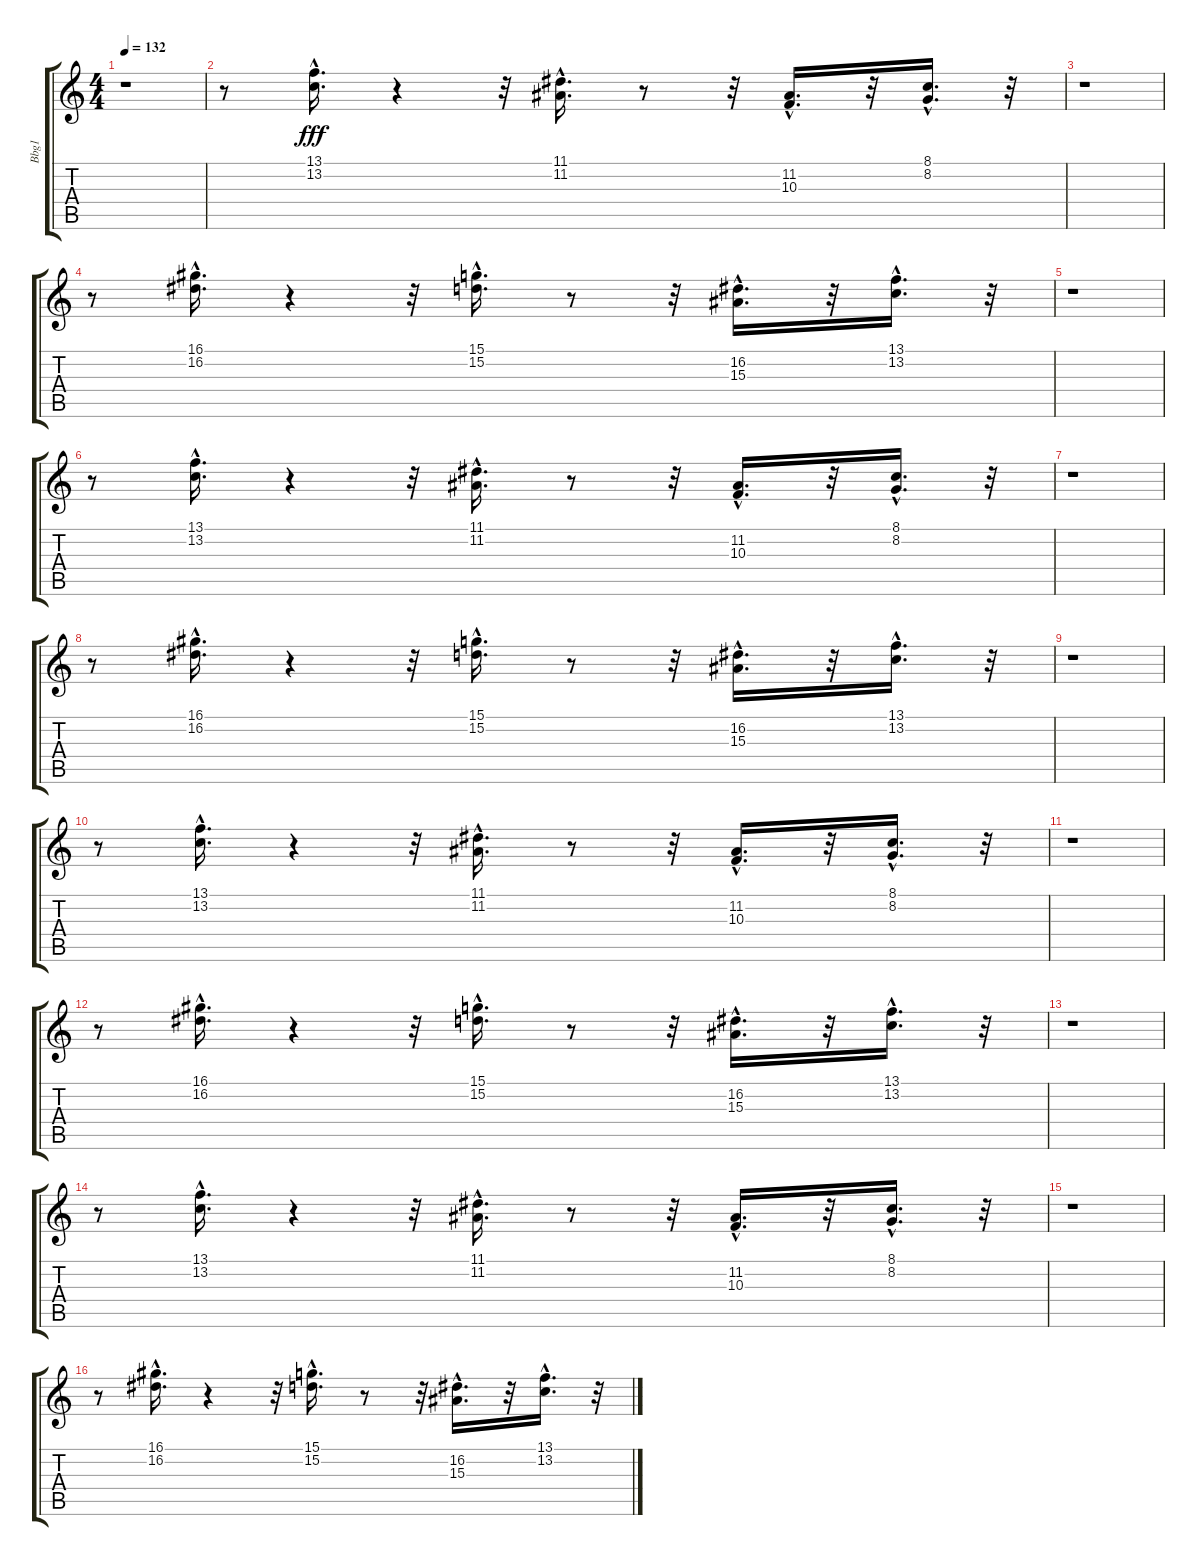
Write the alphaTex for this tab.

\track ("Bbg1" "Bbg1") {instrument musicbox}
\staff {score tabs}
\tuning (E4 B3 G3 D3 A2 E2) {hide}
\ts (4 4)
\tempo 132
\clef g2
\ks c
r.1{dy fff instrument musicbox} |
r.8 (13.1{hac} 13.2{hac}).16{d} r.4 r.32 (11.1{hac} 11.2{hac}).16{d} r.8 r.32 (11.2{hac} 10.3{hac}).16{d} r.32 (8.1{hac} 8.2{hac}).16{d} r.32 |
r.1 |
r.8 (16.1{hac} 16.2{hac}).16{d} r.4 r.32 (15.1{hac} 15.2{hac}).16{d} r.8 r.32 (16.2{hac} 15.3{hac}).16{d} r.32 (13.1{hac} 13.2{hac}).16{d} r.32 |
r.1 |
r.8 (13.1{hac} 13.2{hac}).16{d} r.4 r.32 (11.1{hac} 11.2{hac}).16{d} r.8 r.32 (11.2{hac} 10.3{hac}).16{d} r.32 (8.1{hac} 8.2{hac}).16{d} r.32 |
r.1 |
r.8 (16.1{hac} 16.2{hac}).16{d} r.4 r.32 (15.1{hac} 15.2{hac}).16{d} r.8 r.32 (16.2{hac} 15.3{hac}).16{d} r.32 (13.1{hac} 13.2{hac}).16{d} r.32 |
r.1 |
r.8 (13.1{hac} 13.2{hac}).16{d} r.4 r.32 (11.1{hac} 11.2{hac}).16{d} r.8 r.32 (11.2{hac} 10.3{hac}).16{d} r.32 (8.1{hac} 8.2{hac}).16{d} r.32 |
r.1 |
r.8 (16.1{hac} 16.2{hac}).16{d} r.4 r.32 (15.1{hac} 15.2{hac}).16{d} r.8 r.32 (16.2{hac} 15.3{hac}).16{d} r.32 (13.1{hac} 13.2{hac}).16{d} r.32 |
r.1 |
r.8 (13.1{hac} 13.2{hac}).16{d} r.4 r.32 (11.1{hac} 11.2{hac}).16{d} r.8 r.32 (11.2{hac} 10.3{hac}).16{d} r.32 (8.1{hac} 8.2{hac}).16{d} r.32 |
r.1 |
r.8 (16.1{hac} 16.2{hac}).16{d} r.4 r.32 (15.1{hac} 15.2{hac}).16{d} r.8 r.32 (16.2{hac} 15.3{hac}).16{d} r.32 (13.1{hac} 13.2{hac}).16{d} r.32
